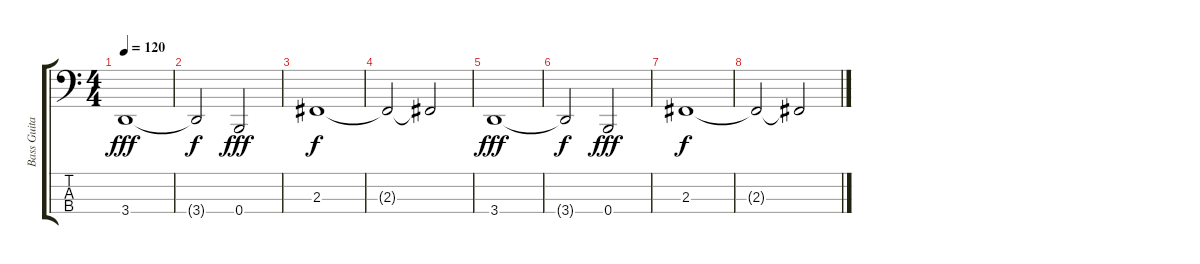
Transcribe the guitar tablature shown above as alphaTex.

\track ("Bass Guitar" "Bass Guita") {instrument electricbasspick}
\staff {score tabs}
\tuning (D2 A1 E1 B0) {hide}
\ts (4 4)
\tempo 120
\clef f4
\ks c
3.4.1{dy fff volume 3} |
3.4{t}.2{dy f} 0.4.2{dy fff} |
2.3.1{dy f} |
2.3{t}.2 2.3{t}.2 |
3.4.1{dy fff volume 1} |
3.4{t}.2{dy f} 0.4.2{dy fff} |
2.3.1{dy f} |
2.3{t}.2{volume 0} 2.3{t}.2
